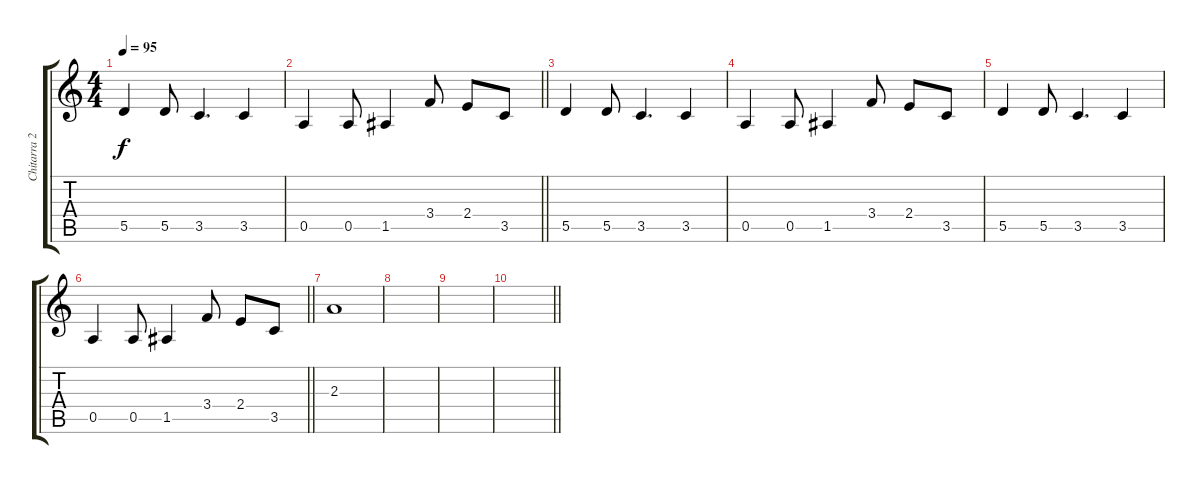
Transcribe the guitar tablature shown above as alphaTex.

\track ("Chitarra 2" "Chitarra 2") {instrument distortionguitar}
\staff {score tabs}
\tuning (E4 B3 G3 D3 A2 E2) {hide}
\ts (4 4)
\tempo 95
\clef g2
\ks c
5.5.4{dy f} 5.5.8 3.5.4{d} 3.5.4 |
\barLineRight lightlight
0.5.4 0.5.8 1.5.4 3.4.8 2.4.8 3.5.8 |
5.5.4 5.5.8 3.5.4{d} 3.5.4 |
0.5.4 0.5.8 1.5.4 3.4.8 2.4.8 3.5.8 |
5.5.4 5.5.8 3.5.4{d} 3.5.4 |
\barLineRight lightlight
0.5.4 0.5.8 1.5.4 3.4.8 2.4.8 3.5.8 |
2.3.1 |
|
|
\barLineRight lightlight
